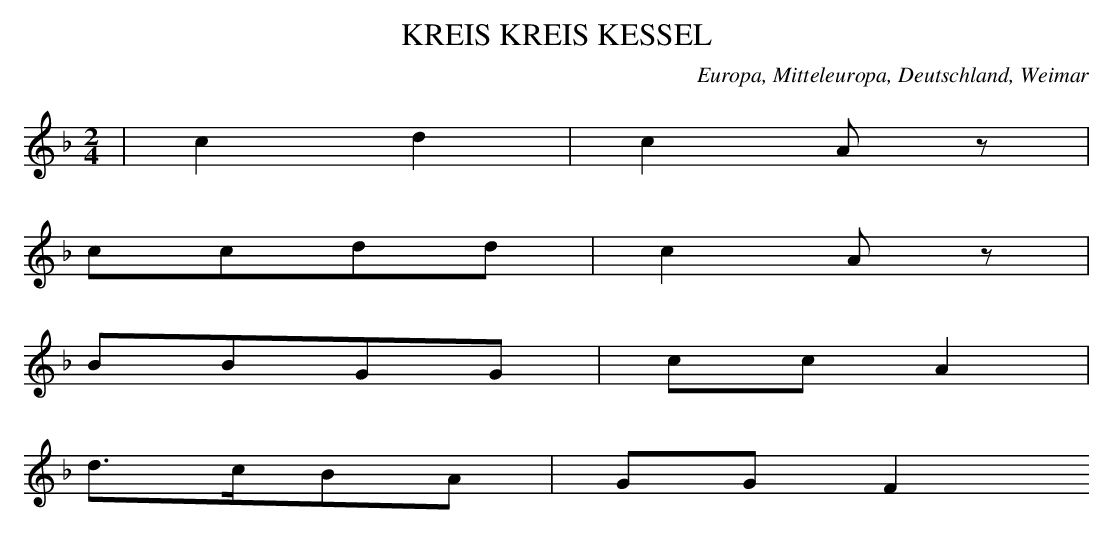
X:1
T: KREIS KREIS KESSEL
O: Europa, Mitteleuropa, Deutschland, Weimar
M: 2/4
L: 1/16
K: F
 | c4d4 | c4A2z2 |
c2c2d2d2 | c4A2z2 |
B2B2G2G2 | c2c2A4 |
d3cB2A2 | G2G2F4
